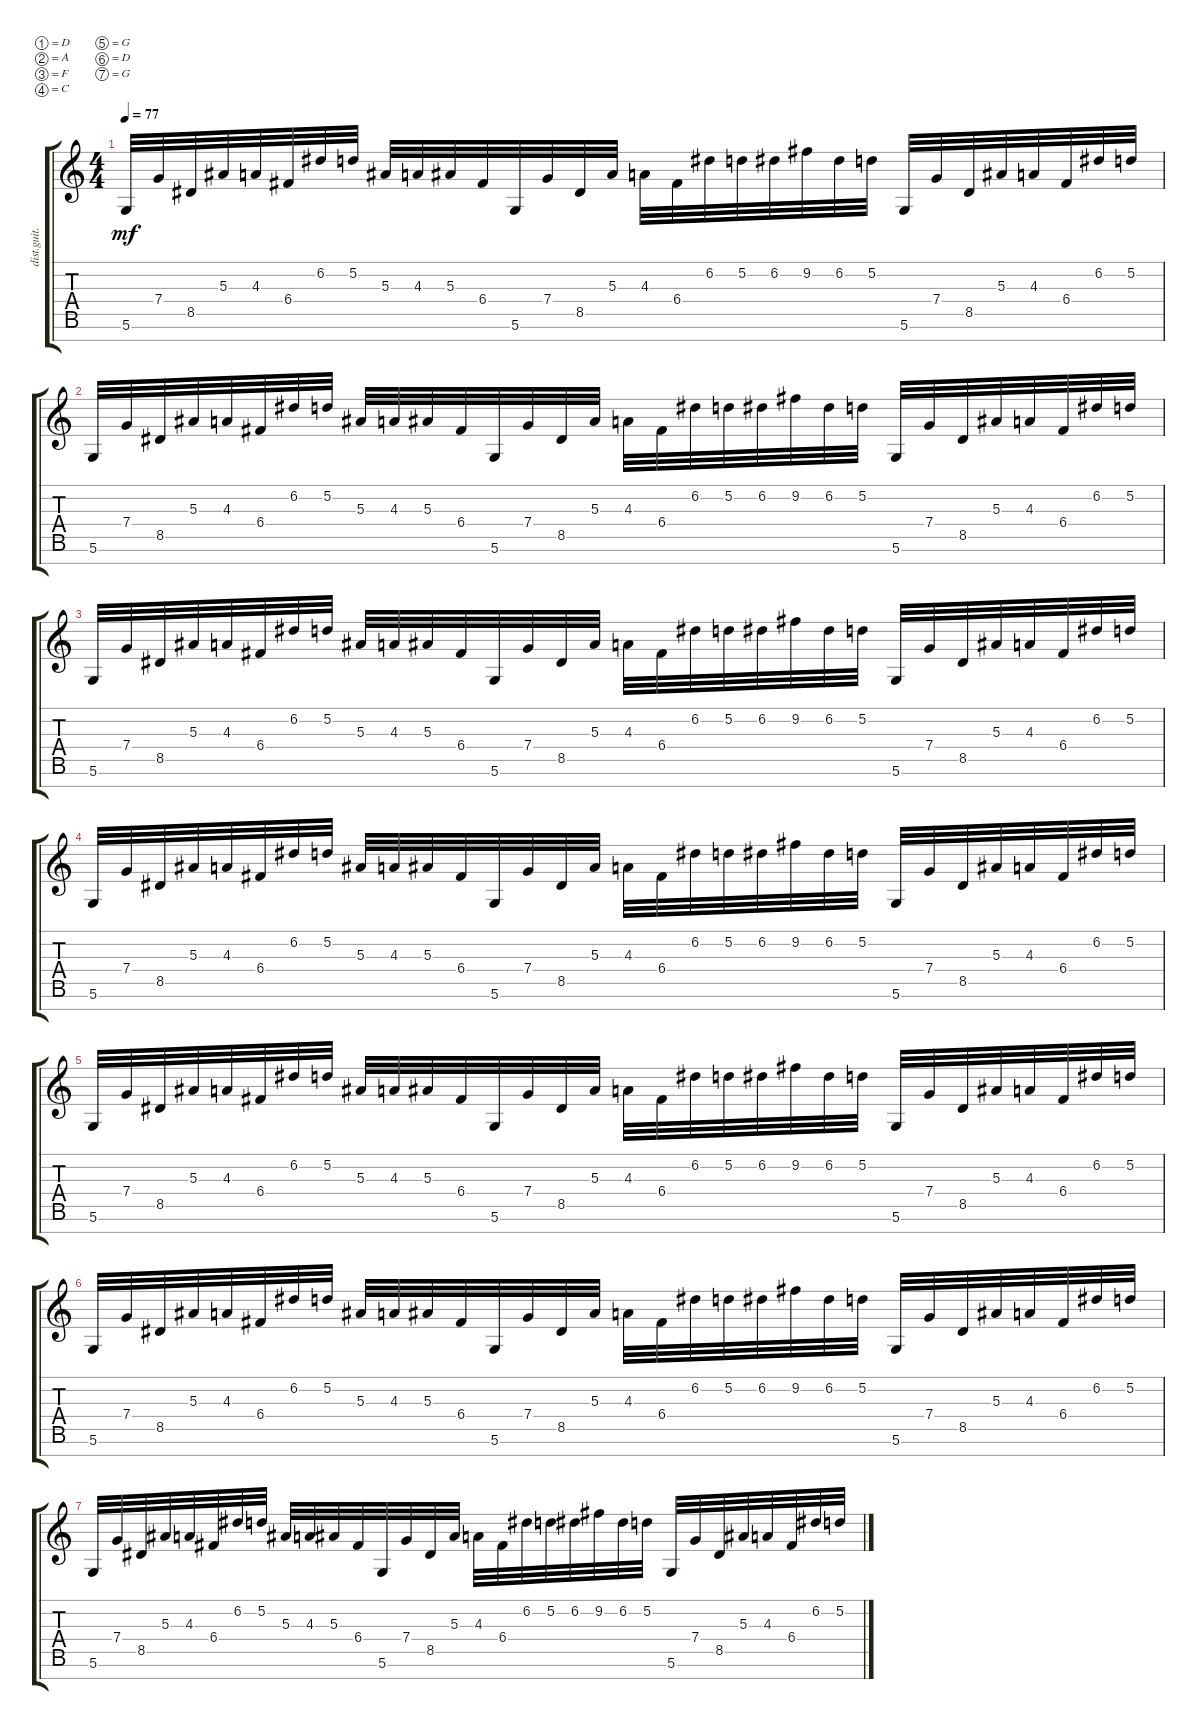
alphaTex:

\defaultSystemsLayout 4
\bracketExtendMode groupsimilarinstruments
\otherSystemsTrackNameOrientation horizontal
\track ("Distortion Guitar" "dist.guit.") {mute instrument distortionguitar}
\staff {score tabs}
\tuning (D4 A3 F3 C3 G2 D2 G1)
\ts (4 4)
\tempo 77
\clef g2
\ks c
5.6.32{dy mf instrument distortionguitar} 7.4.32 8.5{acc #}.32 5.3{acc #}.32 4.3.32 6.4{acc #}.32 6.2{acc #}.32 5.2.32 5.3{acc #}.32 4.3.32 5.3{acc #}.32 6.4{acc #}.32 5.6.32 7.4.32 8.5{acc #}.32 5.3{acc #}.32 4.3.32 6.4{acc #}.32 6.2{acc #}.32 5.2.32 6.2{acc #}.32 9.2{acc #}.32 6.2{acc #}.32 5.2.32 5.6.32 7.4.32 8.5{acc #}.32 5.3{acc #}.32 4.3.32 6.4{acc #}.32 6.2{acc #}.32 5.2.32 |
5.6.32 7.4.32 8.5{acc #}.32 5.3{acc #}.32 4.3.32 6.4{acc #}.32 6.2{acc #}.32 5.2.32 5.3{acc #}.32 4.3.32 5.3{acc #}.32 6.4{acc #}.32 5.6.32 7.4.32 8.5{acc #}.32 5.3{acc #}.32 4.3.32 6.4{acc #}.32 6.2{acc #}.32 5.2.32 6.2{acc #}.32 9.2{acc #}.32 6.2{acc #}.32 5.2.32 5.6.32 7.4.32 8.5{acc #}.32 5.3{acc #}.32 4.3.32 6.4{acc #}.32 6.2{acc #}.32 5.2.32 |
5.6.32 7.4.32 8.5{acc #}.32 5.3{acc #}.32 4.3.32 6.4{acc #}.32 6.2{acc #}.32 5.2.32 5.3{acc #}.32 4.3.32 5.3{acc #}.32 6.4{acc #}.32 5.6.32 7.4.32 8.5{acc #}.32 5.3{acc #}.32 4.3.32 6.4{acc #}.32 6.2{acc #}.32 5.2.32 6.2{acc #}.32 9.2{acc #}.32 6.2{acc #}.32 5.2.32 5.6.32 7.4.32 8.5{acc #}.32 5.3{acc #}.32 4.3.32 6.4{acc #}.32 6.2{acc #}.32 5.2.32 |
5.6.32 7.4.32 8.5{acc #}.32 5.3{acc #}.32 4.3.32 6.4{acc #}.32 6.2{acc #}.32 5.2.32 5.3{acc #}.32 4.3.32 5.3{acc #}.32 6.4{acc #}.32 5.6.32 7.4.32 8.5{acc #}.32 5.3{acc #}.32 4.3.32 6.4{acc #}.32 6.2{acc #}.32 5.2.32 6.2{acc #}.32 9.2{acc #}.32 6.2{acc #}.32 5.2.32 5.6.32 7.4.32 8.5{acc #}.32 5.3{acc #}.32 4.3.32 6.4{acc #}.32 6.2{acc #}.32 5.2.32 |
5.6.32 7.4.32 8.5{acc #}.32 5.3{acc #}.32 4.3.32 6.4{acc #}.32 6.2{acc #}.32 5.2.32 5.3{acc #}.32 4.3.32 5.3{acc #}.32 6.4{acc #}.32 5.6.32 7.4.32 8.5{acc #}.32 5.3{acc #}.32 4.3.32 6.4{acc #}.32 6.2{acc #}.32 5.2.32 6.2{acc #}.32 9.2{acc #}.32 6.2{acc #}.32 5.2.32 5.6.32 7.4.32 8.5{acc #}.32 5.3{acc #}.32 4.3.32 6.4{acc #}.32 6.2{acc #}.32 5.2.32 |
5.6.32 7.4.32 8.5{acc #}.32 5.3{acc #}.32 4.3.32 6.4{acc #}.32 6.2{acc #}.32 5.2.32 5.3{acc #}.32 4.3.32 5.3{acc #}.32 6.4{acc #}.32 5.6.32 7.4.32 8.5{acc #}.32 5.3{acc #}.32 4.3.32 6.4{acc #}.32 6.2{acc #}.32 5.2.32 6.2{acc #}.32 9.2{acc #}.32 6.2{acc #}.32 5.2.32 5.6.32 7.4.32 8.5{acc #}.32 5.3{acc #}.32 4.3.32 6.4{acc #}.32 6.2{acc #}.32 5.2.32 |
5.6.32 7.4.32 8.5{acc #}.32 5.3{acc #}.32 4.3.32 6.4{acc #}.32 6.2{acc #}.32 5.2.32 5.3{acc #}.32 4.3.32 5.3{acc #}.32 6.4{acc #}.32 5.6.32 7.4.32 8.5{acc #}.32 5.3{acc #}.32 4.3.32 6.4{acc #}.32 6.2{acc #}.32 5.2.32 6.2{acc #}.32 9.2{acc #}.32 6.2{acc #}.32 5.2.32 5.6.32 7.4.32 8.5{acc #}.32 5.3{acc #}.32 4.3.32 6.4{acc #}.32 6.2{acc #}.32 5.2.32
